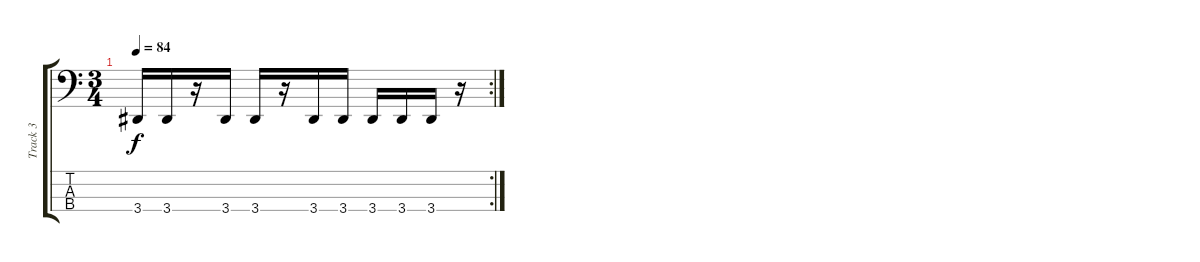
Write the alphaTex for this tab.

\track ("Track 3" "Track 3") {instrument electricbassfinger}
\staff {score tabs}
\tuning (F2 C2 G1 C1) {hide}
\rc 2
\ts (3 4)
\tempo 84
\clef f4
\ks c
3.4.16{dy f} 3.4.16 r.16 3.4.16 3.4.16 r.16 3.4.16 3.4.16 3.4.16 3.4.16 3.4.16 r.16
